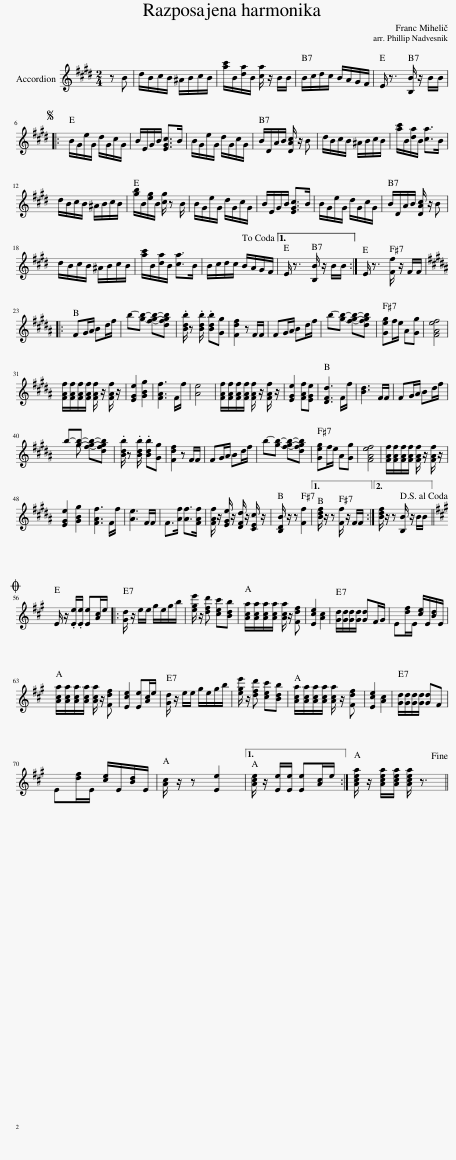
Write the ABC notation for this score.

X:1
%%score ( 1 2 )
L:1/8
M:2/4
I:linebreak $
K:E
V:1 treble
V:2 treble
V:1
 z B | d/B/c/B/ ^A/B/c/B/ | [ac']/B/[da]/B/ [ca]/ z/ B/B/ | B/c/d/c/ B/A/G/F/ | E/ z3/2 [B,B]/ z/ B/B/ |:$ %5
S B/G/e/G/ d/G/c/G/ | B/E/G/B/ [EGc]>B | B/G/e/G/ d/G/c/G/ | B/D/A/B/ [DAc]/ z/ B | d/B/c/B/ ^A/B/c/B/ | %10
 [ac']/B/[da]/B/ [ca]>B |$ d/B/c/B/ ^A/B/c/B/ | [gb]/B/[eg]/B/ [cg]/ z B/ | B/G/e/G/ d/G/c/G/ | B/E/G/B/ [EGc]>B | %15
 B/G/e/G/ d/G/c/G/ | B/D/A/B/ [DAc]/ z/ B |$ d/B/c/B/ ^A/B/c/B/ | [ac']/B/[da]/B/ [ca]>B | B/c/d/c/ B/A/G/F/!dacoda! |1 %20
 E/ z3/2 [B,B]/ z/ B/B/ :| E/ z3/2 [Ff]/ z/ F/F/ |:$[K:B] FG/A/ Bd/f/ | b-[gb]- [fgb]-[dfgb] | .[Bdb]/ z .[Bdb]/ .[Bdb][Gg] | %25
 [Fdf]2 z F/F/ | FG/A/ Bd/f/ | b-[gb]- [fgb]-[dfgb] | [Geg]f/e/ A[Gg] | [FAef]4 |$ %30
 [FAf]/[FAf]/[FAf]/[FAf]/ [FAf]/ z/ [FAf]/ z/ | [EGe]2 [GBg]2 | [FAf]3 F/f/ | [Ae]4 | [FAf]/[FAf]/[FAf]/[FAf]/ [FAf]/ z/ [FAf]/ z/ | %35
 [EGe]2 [FAf][EGe] | [DFd]3 F/f/ | [Bd]3 F/F/ | FG/A/ Bd/f/ |$ b-[gb]- [fgb]-[dfgb] | %40
 .[Bdb]/ z .[Bdb]/ .[Bdb][Gg] | [Fdf]2 z F/F/ | FG/A/ Bd/f/ | b-[gb]- [fgb]-[dfgb] | [Geg]f/e/ A[Gg] | %45
 [FAef]4 | [FAf]/[FAf]/[FAf]/[FAf]/ [FAf]/ z/ [FAf]/ z/ |$ [EGe]2 [GBg]2 | [FAf]3 F/f/ | [Ae]3 F/F/ | %50
 F>[Af] [Af]>[FAf] | [FAf]/ z/ [EGe]/ z/ [DFd]/ z/ [CEc]/ z/ | [B,DB]/ z/ z [Ff]2 |1 [Bdf]/ z/ z [Ff]/ z/ F/F/ :|2 [Bdf]/ z/ z [B,B]/ z/ B/B/!D.S.! ||$ %55
[K:A]O E/ z/ .[Ee]/.[Ee]/ [Ee][Ac]/e/ |: [Gd]/ z/ e/e/ g/e/g/b/ | [ege']/ z/ [dfd'] [cec'][Bdb] | [Aca]/[Aca]/[Aca]/[Aca]/ [Aca]/ z/ [Fdf] | [Ece]2 [Ac]2 | %60
 [Gd]/[Gd]/[Gd]/[Gd]/ [Gd]F/G/ | E[df]/E/ [ce]/E/[Bd]/E/ |$ [Aca]/[Aca]/[Aca]/[Aca]/ [Aca]/ z/ [Fdf] | [Ece]2 [Ee][Ac]/e/ | [Gd]/ z/ e/e/ g/e/g/b/ | %65
 [ege']/ z/ [dfd'] [cec'][Bdb] | [Aca]/[Aca]/[Aca]/[Aca]/ [Aca]/ z/ [Fdf] | [Ece]2 [Ac]2 | [Gd]/[Gd]/[Gd]/[Gd]/ [Gd]F |$ E[df]/E/ [ce]/E/[Bd]/E/ | %70
 [Ac]/ z/ z [Ee]2 |1 [Ace]/ z/ [Ee]/[Ee]/ [Ee][Ac]/e/ :| [Acea]/ z/ [Acea]/[Acea]/ [Acea]/ z3/2!fine! || %73
V:2
 x2 | x4 | x4 | x4 | x4 |:$ %5
 x4 | x4 | x4 | x4 | x4 | %10
 x4 |$ x4 | x4 | x4 | x4 | %15
 x4 | x4 |$ x4 | x4 | x4 |1 %20
 x4 :| x4 |:$[K:B] x4 | x4 | x4 | %25
 x4 | x4 | x4 | x4 | x4 |$ %30
 x4 | x4 | x4 | x4 | x4 | %35
 x4 | x4 | x4 | x4 |$ x g x2 | %40
 x4 | x4 | x4 | x4 | x4 | %45
 x4 | x4 |$ x4 | x4 | x4 | %50
 x4 | x4 | x4 |1 x4 :|2 x4 ||$ %55
[K:A] x4 |: x4 | x4 | x4 | x4 | %60
 x4 | x4 |$ x4 | x4 | x4 | %65
 x4 | x4 | x4 | x4 |$ x4 | %70
 x4 |1 x4 :| x4 || %73
